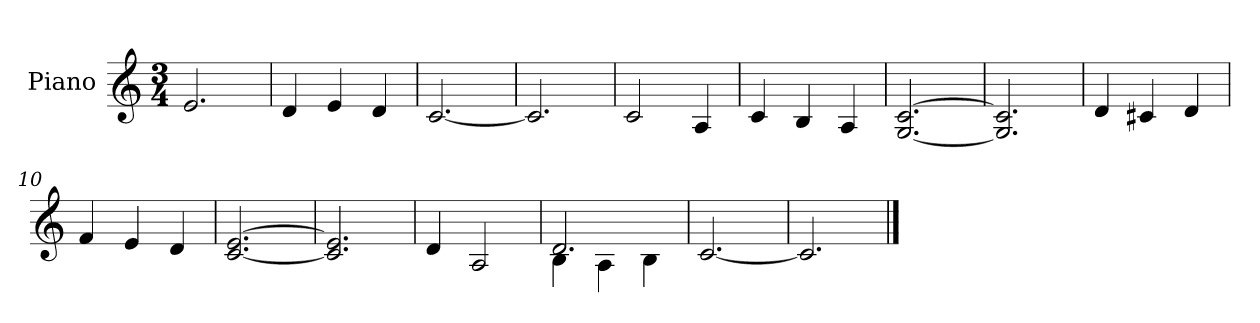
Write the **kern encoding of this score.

**kern
*part1
*staff1
*I"Piano
*I'Pno.
*clefG2
*k[]
*M3/4
=1
2.e/
=2
4d/
4e/
4d/
=3
[2.c/
=4
2.c/]
=5
2c/
4A/
=6
4c/
4B/
4A/
=7
[2.G/ [2.c/
=8
2.G/] 2.c/]
=9
4d/
4c#X/
4d/
=10
4f/
4e/
4d/
=11
[2.c/ [2.e/
=12
2.c/] 2.e/]
=13
4d/
2A/
=14
*^
2.d/	4B\
.	4A\
.	4B\
*v	*v
=15
[2.c/
=16
2.c/]
==
*-
